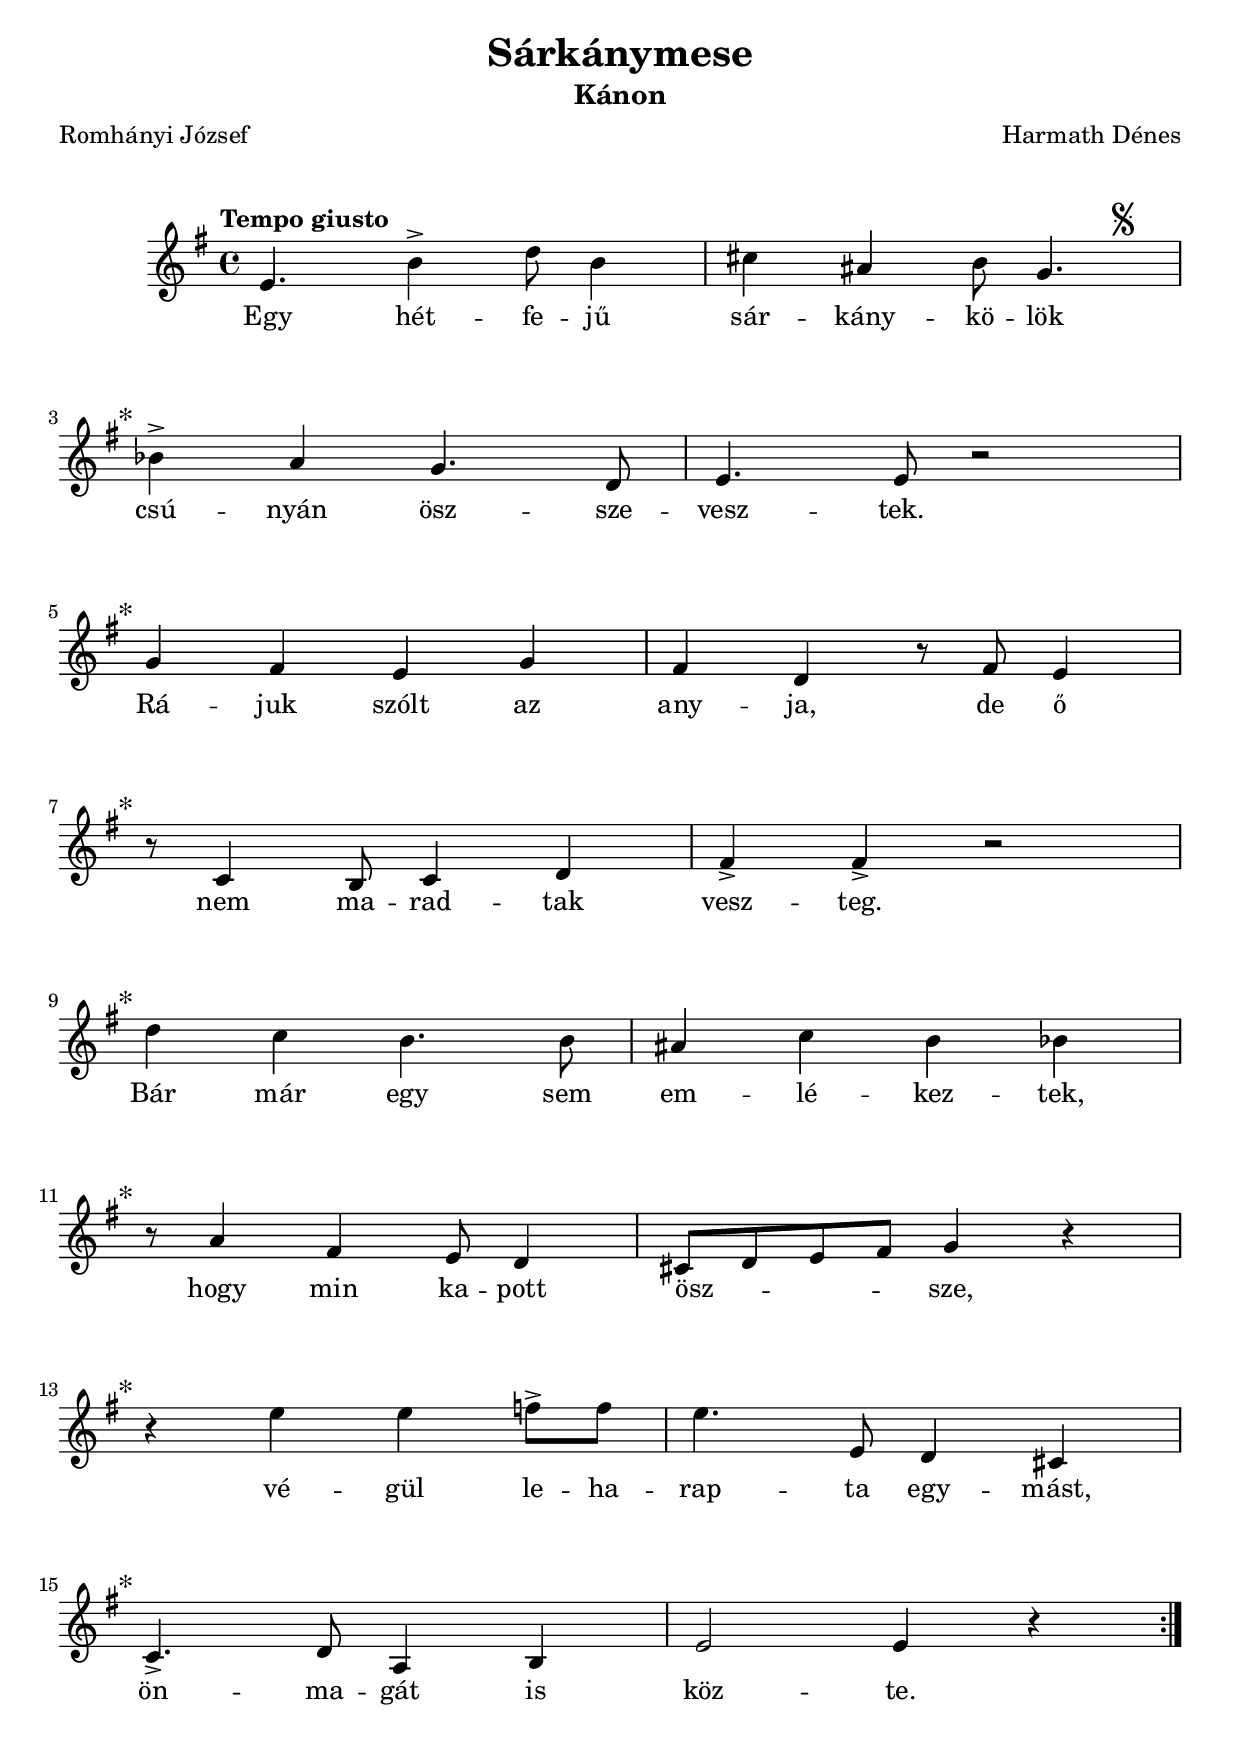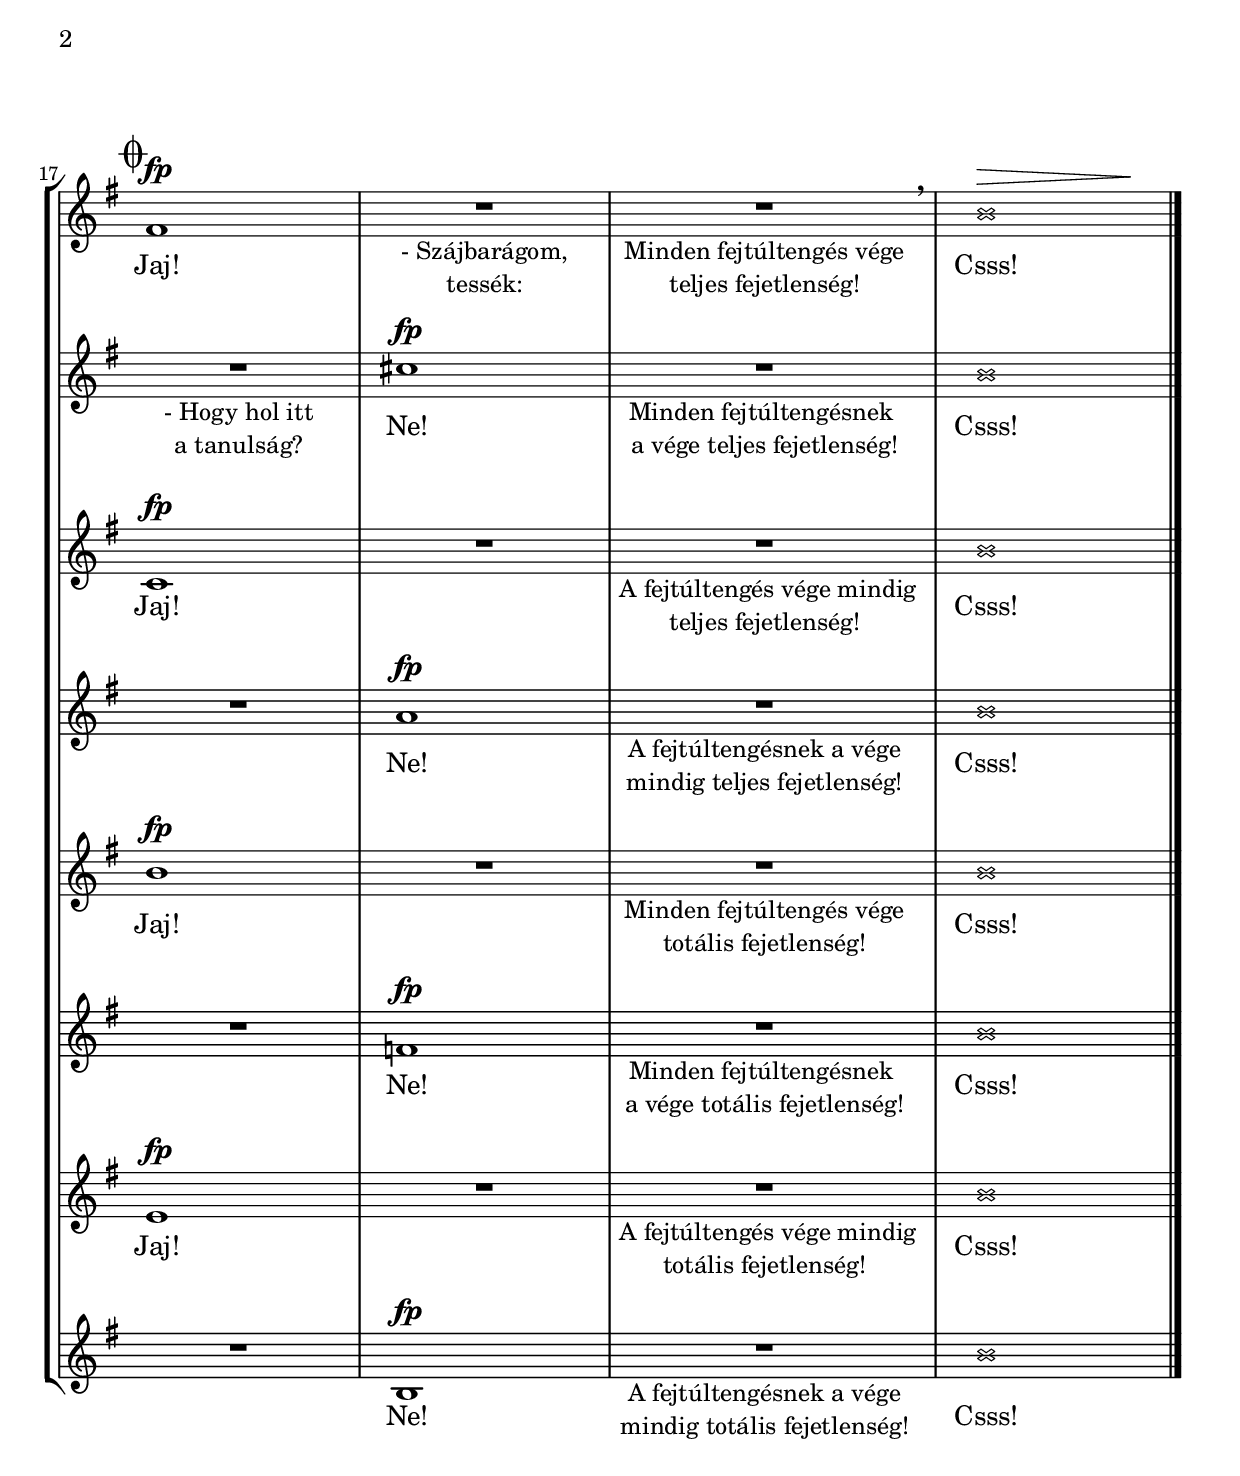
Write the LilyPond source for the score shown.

\version "2.16"

\header {
	title = "Sárkánymese"
	subtitle = "Kánon"
	composer = "Harmath Dénes"
	poet = "Romhányi József"
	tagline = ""
}

Tutti = \relative e' {
	\override Score.SpacingSpanner #'strict-grace-spacing = ##t
	\clef "treble" \key g \major \time 4/4 | 
	\tempo "Tempo giusto" e4. b'4 -> d8 b4 | 
	cis4 ais4 b8 \afterGrace g4. s8^\markup { \musicglyph #"scripts.segno" } | \break \mark "*"
	bes4 -> a4 g4. d8 | 
	e4. e8 r2 | \break \mark "*"
	g4 fis4 e4 g4 | 
	fis4 d4 r8 fis8 e4 | \break \mark "*"
	r8 c4 b8 c4 d4 | 
	fis4 -> fis4 -> r2 | \break \mark "*"
	d'4 c4 b4. b8 | 
	ais4 c4 b4 bes4 |\break \mark "*"
	r8 a4 fis4 e8 d4 | 
	cis8 [ d8 e8 fis8 ] g4 r4 \break \mark "*"|
	r4 e'4 e4 f8 -> [ f8 ] | 
	e4. e,8 d4 cis4 | \break \mark "*"
	c4. -> d8 a4 b4 | 
	e2 e4 r4 \bar ":|" \pageBreak
}
TuttiLyrics = \lyricmode {
	Egy "hét" -- fe -- "jű" "sár" -- "kány" -- kö -- lök
	"csú" -- "nyán" ösz -- sze -- vesz -- "tek."
	"Rá" -- juk "szólt" az any -- "ja," de "ő" 
	nem ma -- rad -- tak vesz -- "teg." 
	"Bár" "már" egy sem em -- "lé" -- kez -- "tek," 
	hogy min ka -- pott ösz -- _ _ _ "sze,"
	"vé" -- gül le -- ha -- rap -- ta egy -- "mást," 
	ön -- ma -- "gát" is köz -- "te." 
}

I = \relative e' {
	\clef "treble" \key g \major \time 4/4 s1*16
	\mark \markup { \musicglyph #"scripts.coda" }
	fis1 ^\fp | 
	R1_\markup \center-column { "- Szájbarágom," "tessék:" } | 
	R1 _\markup \center-column { "Minden fejtúltengés vége" "teljes fejetlenség!" } | \breathe
	\once \override NoteHead #'style = #'cross << b1 { s2.^\> s4\! } >> \bar "|."
}
ILyrics = \lyricmode { "Jaj!" "Csss!" }
II = \relative bes' {
	\clef "treble" \key g \major \time 4/4 s1*16
	R1 _\markup \center-column { "- Hogy hol itt" "a tanulság?" } | 
	cis1 ^\fp | 
	R1 _\markup \center-column { "Minden fejtúltengésnek " "a vége teljes fejetlenség!" } | 
	\once \override NoteHead #'style = #'cross b1 \bar "|."
}
IILyrics = \lyricmode { "Ne!" "Csss!" }
III = \relative g {
	\clef "treble" \key g \major \time 4/4 s1*16
	c1 ^\fp | 
	R1 | 
	R1 _\markup \center-column { " A fejtúltengés vége mindig" "teljes fejetlenség!" } | 
	\once \override NoteHead #'style = #'cross b'1 \bar "|."
}
IIILyrics = \lyricmode { "Jaj!" "Csss!" }
IV = \relative c'' {
	\clef "treble" \key g \major \time 4/4 s1*16
	R1 | 
	a1 ^\fp | 
	R1 _\markup \center-column { "A fejtúltengésnek a vége" "mindig teljes fejetlenség!" } | 
	\once \override NoteHead #'style = #'cross b1 \bar "|."
}
IVLyrics = \lyricmode { "Ne!" "Csss!" }
V = \relative d'' {
	\clef "treble" \key g \major \time 4/4 s1*16
	b1 ^\fp | 
	R1 | 
	R1 _\markup \center-column { "Minden fejtúltengés vége" "totális fejetlenség!" } | 
	\once \override NoteHead #'style = #'cross b1 \bar "|."
}
VLyrics = \lyricmode { "Jaj!" "Csss!" }
VI = \relative a' {
	\clef "treble" \key g \major \time 4/4 s1*16
	R1 | 
	f1 ^\fp | 
	R1 _\markup \center-column { "Minden fejtúltengésnek " "a vége totális fejetlenség!" } | 
	\once \override NoteHead #'style = #'cross b1 \bar "|."
}
VILyrics = \lyricmode { "Ne!" "Csss!" }
VII = \relative e' {
	\clef "treble" \key g \major \time 4/4 s1*16
	e1 ^\fp | 
	R1 | 
	R1 _\markup \center-column { " A fejtúltengés vége mindig" "totális fejetlenség!" } | 
	\once \override NoteHead #'style = #'cross b'1 \bar "|."
}
VIILyrics = \lyricmode { "Jaj!" "Csss!" }
VIII = \relative c' {
	\clef "treble" \key g \major \time 4/4 s1*16
	R1 | 
	b1 ^\fp | 
	R1 _\markup \center-column { "A fejtúltengésnek a vége" "mindig totális fejetlenség!" } | 
	\once \override NoteHead #'style = #'cross b'1 \bar "|."
}
VIIILyrics = \lyricmode { "Ne!" "Csss!" }

\score {
	<<
		\new Staff <<
			\context Staff << 
				\context Voice = "Tutti" { \Tutti }
				\new Lyrics \lyricsto "Tutti" \TuttiLyrics
			>>
		>>
		\new StaffGroup <<
			\new Staff <<
				\context Staff << 
					\context Voice = "I" { \I }
					\new Lyrics \lyricsto "I" \ILyrics
				>>
			>>
			\new Staff <<
				\context Staff << 
					\context Voice = "II" { \II }
					\new Lyrics \lyricsto "II" \IILyrics
				>>
			>>
			\new Staff <<
				\context Staff << 
					\context Voice = "III" { \III }
					\new Lyrics \lyricsto "III" \IIILyrics
				>>
			>>
			\new Staff <<
				\context Staff << 
					\context Voice = "IV" { \IV }
					\new Lyrics \lyricsto "IV" \IVLyrics
				>>
			>>
			\new Staff <<
				\context Staff << 
					\context Voice = "V" { \V }
					\new Lyrics \lyricsto "V" \VLyrics
				>>
			>>
			\new Staff <<
				\context Staff << 
					\context Voice = "VI" { \VI }
					\new Lyrics \lyricsto "VI" \VILyrics
				>>
			>>
			\new Staff <<
				\context Staff << 
					\context Voice = "VII" { \VII }
					\new Lyrics \lyricsto "VII" \VIILyrics
				>>
			>>
			\new Staff <<
				\context Staff << 
					\context Voice = "VIII" { \VIII }
					\new Lyrics \lyricsto "VIII" \VIIILyrics
				>>
			>>
			
		>>
		
	>>
	\layout {
		\context {
			\RemoveEmptyStaffContext
			\override VerticalAxisGroup #'remove-first = ##t
		}
		\context {
			\Score
			\override StaffGrouper #'staff-staff-spacing #'padding = #5
		}
	}
}

#(set-global-staff-size 21.2)
\paper {
	markup-system-spacing #'padding = #5
	top-system-spacing #'padding = #8
}